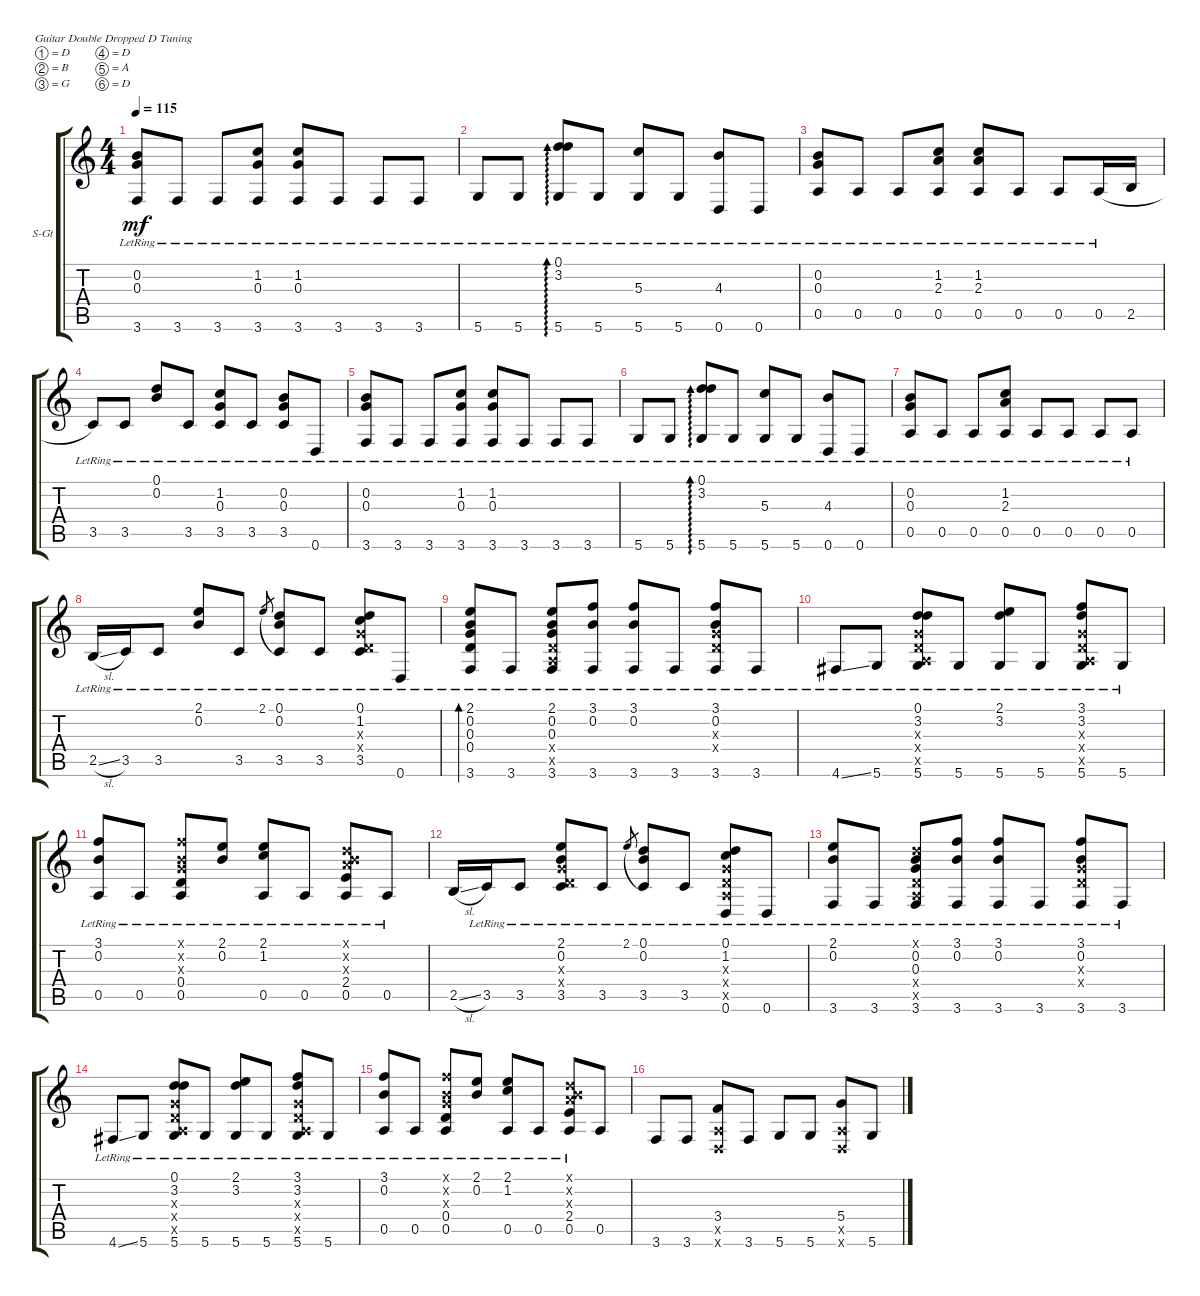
\defaultSystemsLayout 4
\bracketExtendMode groupsimilarinstruments
\firstSystemTrackNameOrientation horizontal
\otherSystemsTrackNameOrientation horizontal
\track ("Steel Guitar" "S-Gt") {instrument acousticguitarsteel}
\staff {score tabs}
\tuning (D4 B3 G3 D3 A2 D2)
\ts (4 4)
\tempo 115
\clef g2
\ks c
(3.6{lr} 0.2{lr} 0.3{lr}).8{dy mf} 3.6{lr}.8 3.6{lr}.8 (1.2{lr} 0.3{lr} 3.6{lr}).8 (0.3{lr} 1.2{lr} 3.6{lr}).8 3.6{lr}.8 3.6{lr}.8 3.6{lr}.8 |
5.6{lr}.8 5.6{lr}.8 (5.6{lr} 3.2{lr} 0.1{lr}).8{ad 0} 5.6{lr}.8 (5.3{lr} 5.6{lr}).8 5.6{lr}.8 (0.6{lr} 4.3{lr}).8 0.6{lr}.8 |
(0.5{lr} 0.3{lr} 0.2{lr}).8 0.5{lr}.8 0.5{lr}.8 (1.2{lr} 2.3{lr} 0.5{lr}).8 (1.2{lr} 2.3{lr} 0.5{lr}).8 0.5{lr}.8 0.5{lr}.8 0.5{lr}.16{legatoorigin} 2.5.16{legatoorigin} |
3.5{lr}.8 3.5{lr}.8 (0.2{lr} 0.1{lr}).8 3.5{lr}.8 (1.2{lr} 0.3{lr} 3.5{lr}).8 3.5{lr}.8 (0.3{lr} 0.2{lr} 3.5{lr}).8 0.6{lr}.8 |
(3.6{lr} 0.2{lr} 0.3{lr}).8 3.6{lr}.8 3.6{lr}.8 (1.2{lr} 0.3{lr} 3.6{lr}).8 (0.3{lr} 1.2{lr} 3.6{lr}).8 3.6{lr}.8 3.6{lr}.8 3.6{lr}.8 |
5.6{lr}.8 5.6{lr}.8 (5.6{lr} 3.2{lr} 0.1{lr}).8{ad 0} 5.6{lr}.8 (5.3{lr} 5.6{lr}).8 5.6{lr}.8 (0.6{lr} 4.3{lr}).8 0.6{lr}.8 |
(0.5{lr} 0.3{lr} 0.2{lr}).8 0.5{lr}.8 0.5{lr}.8 (1.2{lr} 2.3{lr} 0.5{lr}).8 0.5{lr}.8 0.5{lr}.8 0.5{lr}.8 0.5{lr}.8 |
2.5{sl lr}.16 3.5{lr}.16 3.5{lr}.8 (2.1{lr} 0.2{lr}).8 3.5{lr}.8 2.1{lr}.8{gr legatoorigin} (0.1{lr} 3.5{lr} 0.2{lr}).8 3.5{lr}.8 (1.2{lr} 0.1 0.3{x} 0.4{x} 3.5).8 0.6{lr}.8 |
(3.6{lr} 2.1{lr} 0.2{lr} 0.3{lr} 0.4{lr}).8{bd 119} 3.6{lr}.8 (0.3 0.2{lr} 2.1{lr} 0.4{x} 0.5{x} 3.6).8 (3.1{lr} 0.2{lr} 3.6{lr}).8 (3.1{lr} 0.2{lr} 3.6{lr}).8 3.6{lr}.8 (3.1{lr} 0.2{lr} 0.4{x} 0.3{x} 3.6{lr}).8 3.6{lr}.8 |
4.6{ss lr}.8 5.6{lr}.8 (3.2{lr} 0.1{lr} 5.6 0.5{x} 0.4{x} 0.3{x}).8 5.6{lr}.8 (2.1{lr} 3.2{lr} 5.6{lr}).8 5.6{lr}.8 (3.2{lr} 3.1{lr} 5.6{lr} 0.5{x} 0.4{x} 0.3{x}).8 5.6{lr}.8 |
(0.5{lr} 0.2{lr} 3.1{lr}).8 0.5{lr}.8 (0.5{lr} 0.2{x} 3.1{x} 0.4 0.3{x}).8 (2.1{lr} 0.2{lr}).8 (1.2{lr} 2.1{lr} 0.5{lr}).8 0.5{lr}.8 (2.3{x} 0.5{lr} 2.4 0.2{x} 0.1{x}).8 0.5{lr}.8 |
2.5{sl}.16 3.5{lr}.16 3.5{lr}.8 (0.2{lr} 2.1{lr} 0.3{x} 3.5{lr} 0.4{x}).8 3.5{lr}.8 2.1{lr}.8{gr legatoorigin} (0.1{lr} 3.5{lr} 0.2{lr}).8 3.5{lr}.8 (1.2{lr} 0.1 0.4{x} 0.3{x} 0.6 0.5{x}).8 0.6{lr}.8 |
(3.6{lr} 2.1{lr} 0.2{lr}).8 3.6{lr}.8 (0.3 0.2{lr} 0.4{x} 0.5{x} 3.6 0.1{x}).8 (3.1{lr} 0.2{lr} 3.6{lr}).8 (3.1{lr} 0.2{lr} 3.6{lr}).8 3.6{lr}.8 (3.1{lr} 0.2{lr} 0.4{x} 0.3{x} 3.6{lr}).8 3.6{lr}.8 |
4.6{ss lr}.8 5.6{lr}.8 (3.2{lr} 0.1{lr} 5.6 0.5{x} 0.4{x} 0.3{x}).8 5.6{lr}.8 (2.1{lr} 3.2{lr} 5.6{lr}).8 5.6{lr}.8 (3.2{lr} 3.1{lr} 5.6{lr} 0.5{x} 0.4{x} 0.3{x}).8 5.6{lr}.8 |
(0.5{lr} 0.2{lr} 3.1{lr}).8 0.5{lr}.8 (0.5{lr} 0.2{x} 3.1{x} 0.4 0.3{x}).8 (2.1{lr} 0.2{lr}).8 (1.2{lr} 2.1{lr} 0.5{lr}).8 0.5{lr}.8 (2.3{x} 0.5{lr} 2.4 0.2{x} 0.1{x}).8 0.5.8 |
3.6.8 3.6.8 (3.4 0.5{x} 0.6{x}).8 3.6.8 5.6.8 5.6.8 (5.4 0.6{x} 0.5{x}).8 5.6.8
